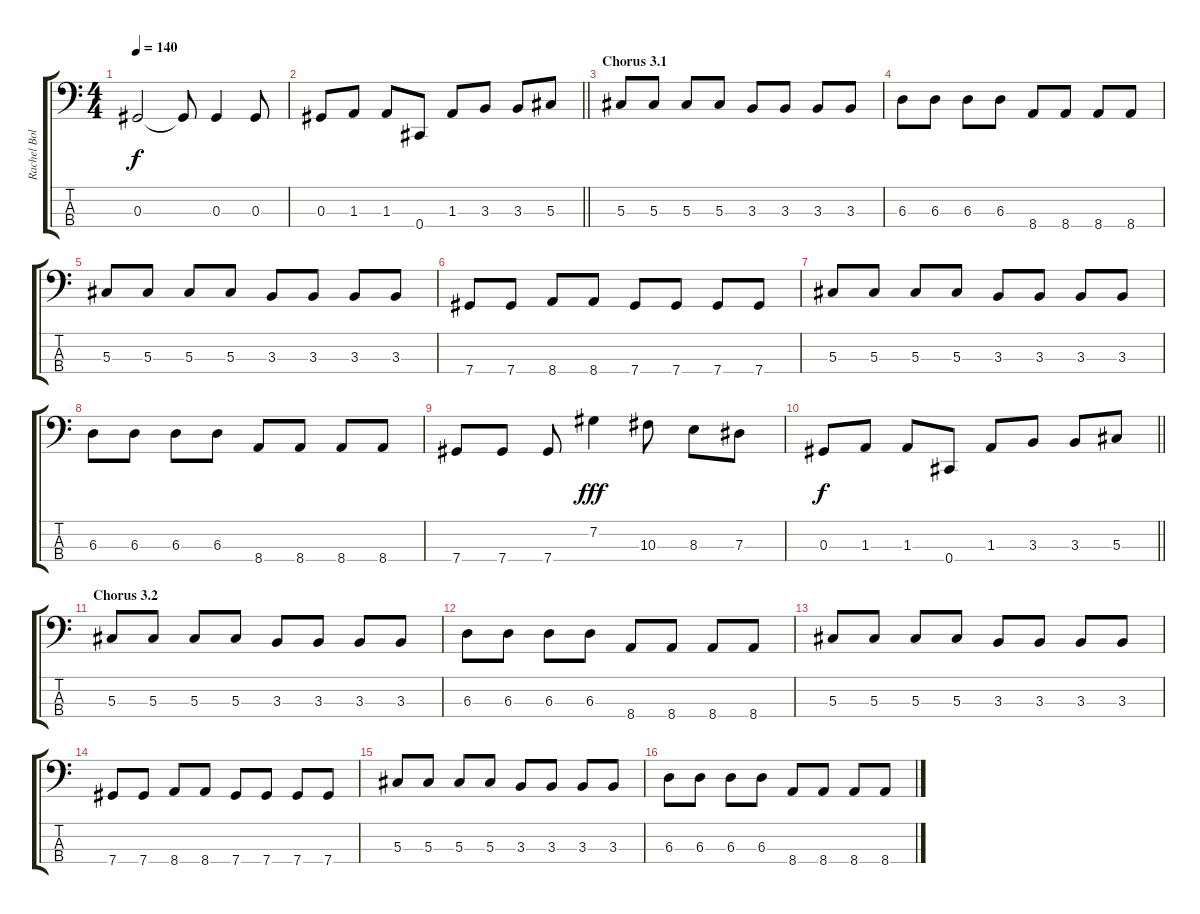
\track ("Rachel Bolan" "Rachel Bol") {instrument electricbasspick}
\staff {score tabs}
\tuning (Gb2 Db2 Ab1 Db1) {hide}
\ts (4 4)
\tempo 140
\clef f4
\ks c
0.3.2{dy f} 0.3{t}.8 0.3.4 0.3.8 |
\barLineRight lightlight
0.3.8 1.3.8 1.3.8 0.4.8 1.3.8 3.3.8 3.3.8 5.3.8 |
\section ("" "Chorus 3.1")
5.3.8 5.3.8 5.3.8 5.3.8 3.3.8 3.3.8 3.3.8 3.3.8 |
6.3.8 6.3.8 6.3.8 6.3.8 8.4.8 8.4.8 8.4.8 8.4.8 |
5.3.8 5.3.8 5.3.8 5.3.8 3.3.8 3.3.8 3.3.8 3.3.8 |
7.4.8 7.4.8 8.4.8 8.4.8 7.4.8 7.4.8 7.4.8 7.4.8 |
5.3.8 5.3.8 5.3.8 5.3.8 3.3.8 3.3.8 3.3.8 3.3.8 |
6.3.8 6.3.8 6.3.8 6.3.8 8.4.8 8.4.8 8.4.8 8.4.8 |
7.4.8 7.4.8 7.4.8 7.2.4{dy fff} 10.3.8 8.3.8 7.3.8 |
\barLineRight lightlight
0.3.8{dy f} 1.3.8 1.3.8 0.4.8 1.3.8 3.3.8 3.3.8 5.3.8 |
\section ("" "Chorus 3.2")
5.3.8 5.3.8 5.3.8 5.3.8 3.3.8 3.3.8 3.3.8 3.3.8 |
6.3.8 6.3.8 6.3.8 6.3.8 8.4.8 8.4.8 8.4.8 8.4.8 |
5.3.8 5.3.8 5.3.8 5.3.8 3.3.8 3.3.8 3.3.8 3.3.8 |
7.4.8 7.4.8 8.4.8 8.4.8 7.4.8 7.4.8 7.4.8 7.4.8 |
5.3.8 5.3.8 5.3.8 5.3.8 3.3.8 3.3.8 3.3.8 3.3.8 |
6.3.8 6.3.8 6.3.8 6.3.8 8.4.8 8.4.8 8.4.8 8.4.8
